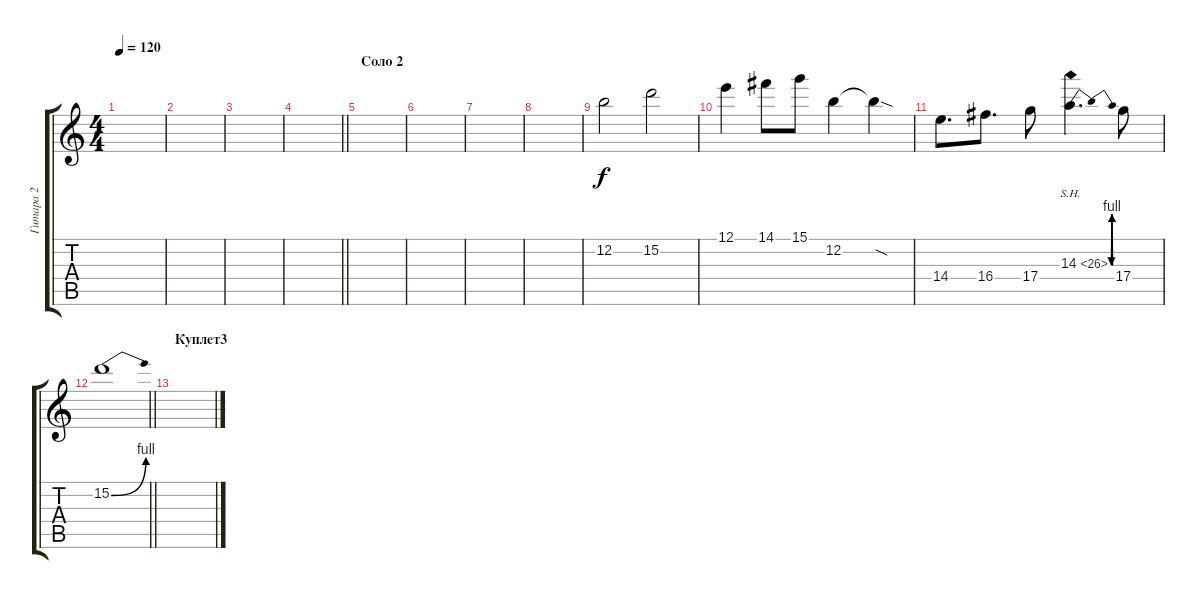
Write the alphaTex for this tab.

\track ("Гитара 2" "Гитара 2") {instrument distortionguitar}
\staff {score tabs}
\tuning (E4 B3 G3 D3 A2 E2) {hide}
\ts (4 4)
\tempo 120
\clef g2
\ks c
|
|
|
\barLineRight lightlight
|
\section ("" "Соло 2")
|
|
|
|
12.2.2 15.2.2 |
12.1.4 14.1.8 15.1.8 12.2.4 12.2{sod t}.4 |
14.4.8{d} 16.4.8{d} 17.4.8 14.3{be (bendrelease 0 0 15 4 35 4 60 0) sh 12}.4{d} 17.4.8 |
\barLineRight lightlight
15.2{be (bend 0 0 60 4)}.1 |
\section ("" "Куплет3")
